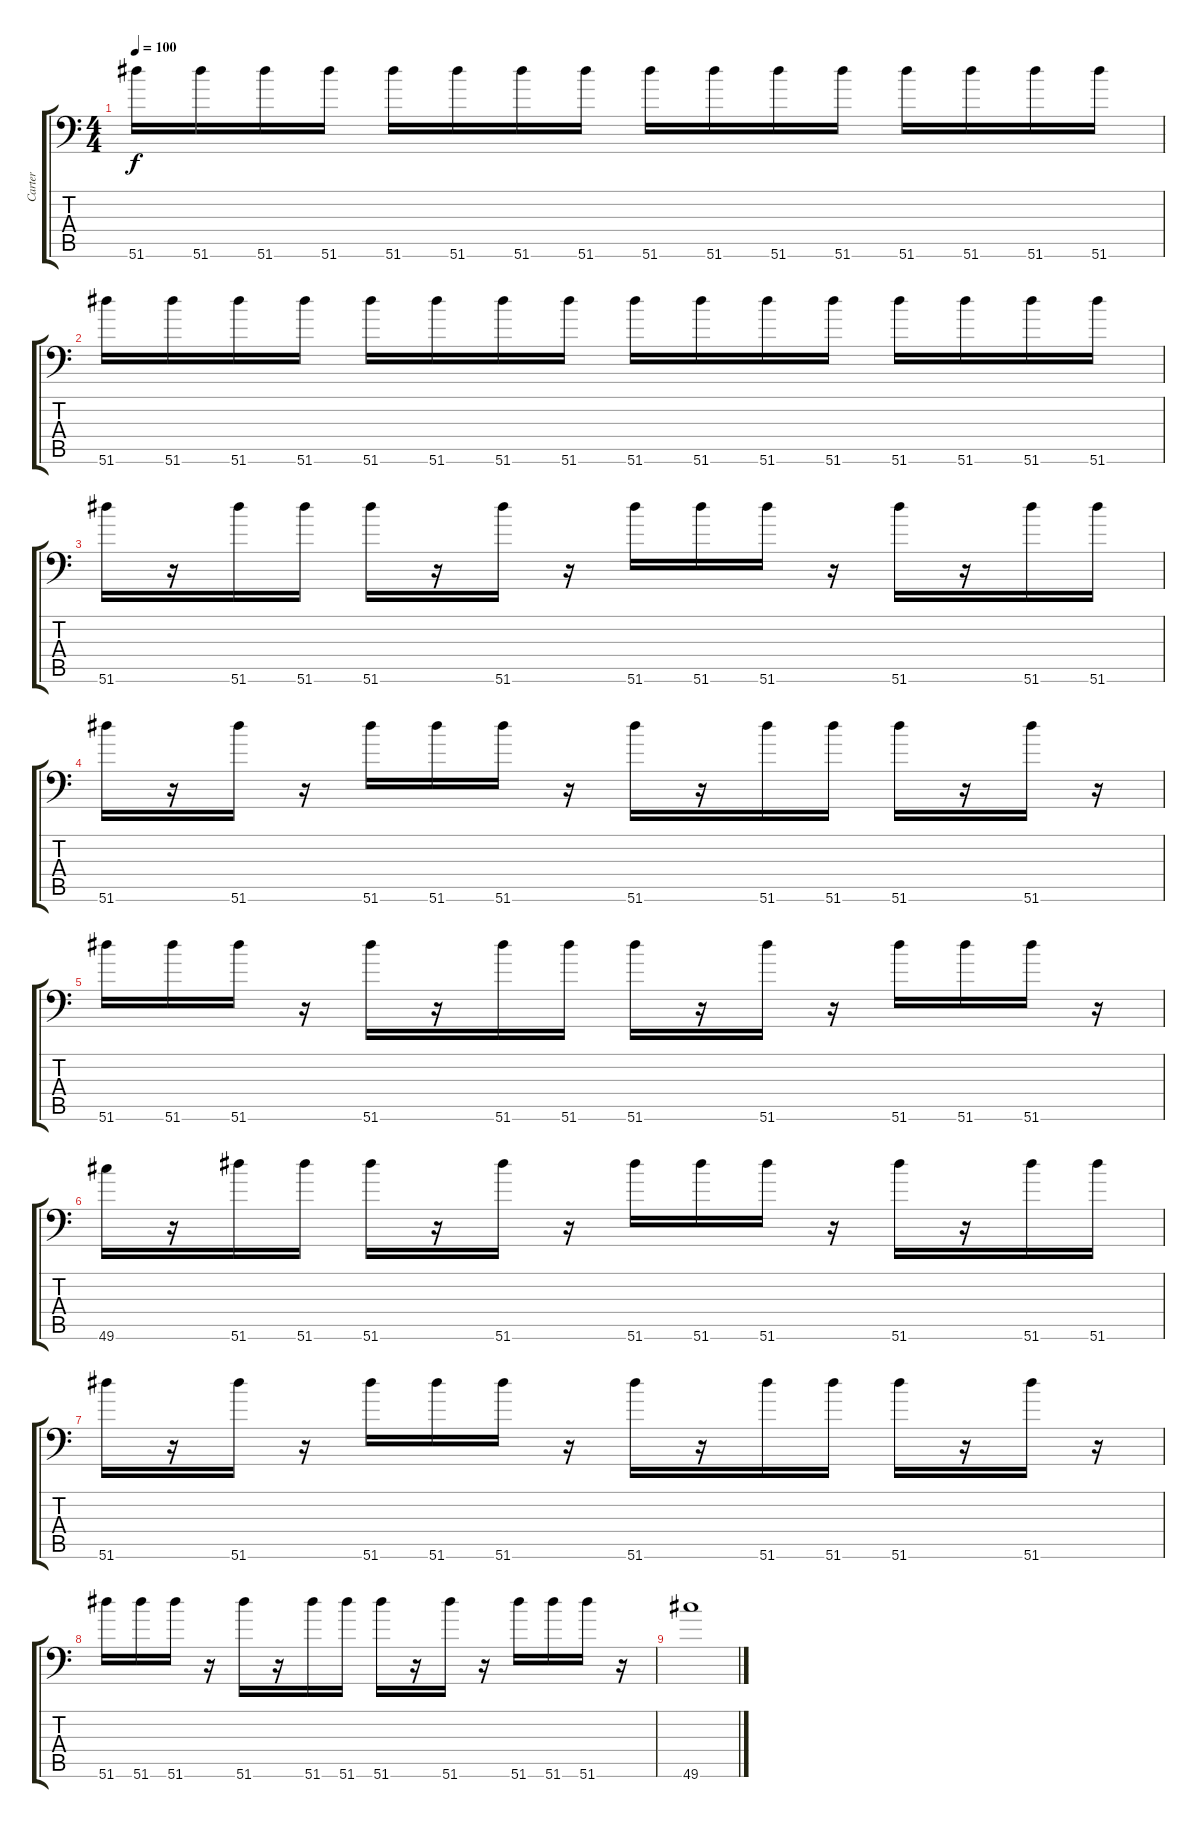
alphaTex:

\track ("Carter" "Carter") {instrument acousticgrandpiano}
\staff {score tabs}
\tuning (C-1 C-1 C-1 C-1 C-1 C-1) {hide}
\ts (4 4)
\tempo 100
\clef f4
\ks c
51.6.16{dy f} 51.6.16 51.6.16 51.6.16 51.6.16 51.6.16 51.6.16 51.6.16 51.6.16 51.6.16 51.6.16 51.6.16 51.6.16 51.6.16 51.6.16 51.6.16 |
51.6.16 51.6.16 51.6.16 51.6.16 51.6.16 51.6.16 51.6.16 51.6.16 51.6.16 51.6.16 51.6.16 51.6.16 51.6.16 51.6.16 51.6.16 51.6.16 |
51.6.16 r.16 51.6.16 51.6.16 51.6.16 r.16 51.6.16 r.16 51.6.16 51.6.16 51.6.16 r.16 51.6.16 r.16 51.6.16 51.6.16 |
51.6.16 r.16 51.6.16 r.16 51.6.16 51.6.16 51.6.16 r.16 51.6.16 r.16 51.6.16 51.6.16 51.6.16 r.16 51.6.16 r.16 |
51.6.16 51.6.16 51.6.16 r.16 51.6.16 r.16 51.6.16 51.6.16 51.6.16 r.16 51.6.16 r.16 51.6.16 51.6.16 51.6.16 r.16 |
49.6.16 r.16 51.6.16 51.6.16 51.6.16 r.16 51.6.16 r.16 51.6.16 51.6.16 51.6.16 r.16 51.6.16 r.16 51.6.16 51.6.16 |
51.6.16 r.16 51.6.16 r.16 51.6.16 51.6.16 51.6.16 r.16 51.6.16 r.16 51.6.16 51.6.16 51.6.16 r.16 51.6.16 r.16 |
51.6.16 51.6.16 51.6.16 r.16 51.6.16 r.16 51.6.16 51.6.16 51.6.16 r.16 51.6.16 r.16 51.6.16 51.6.16 51.6.16 r.16 |
49.6.1
